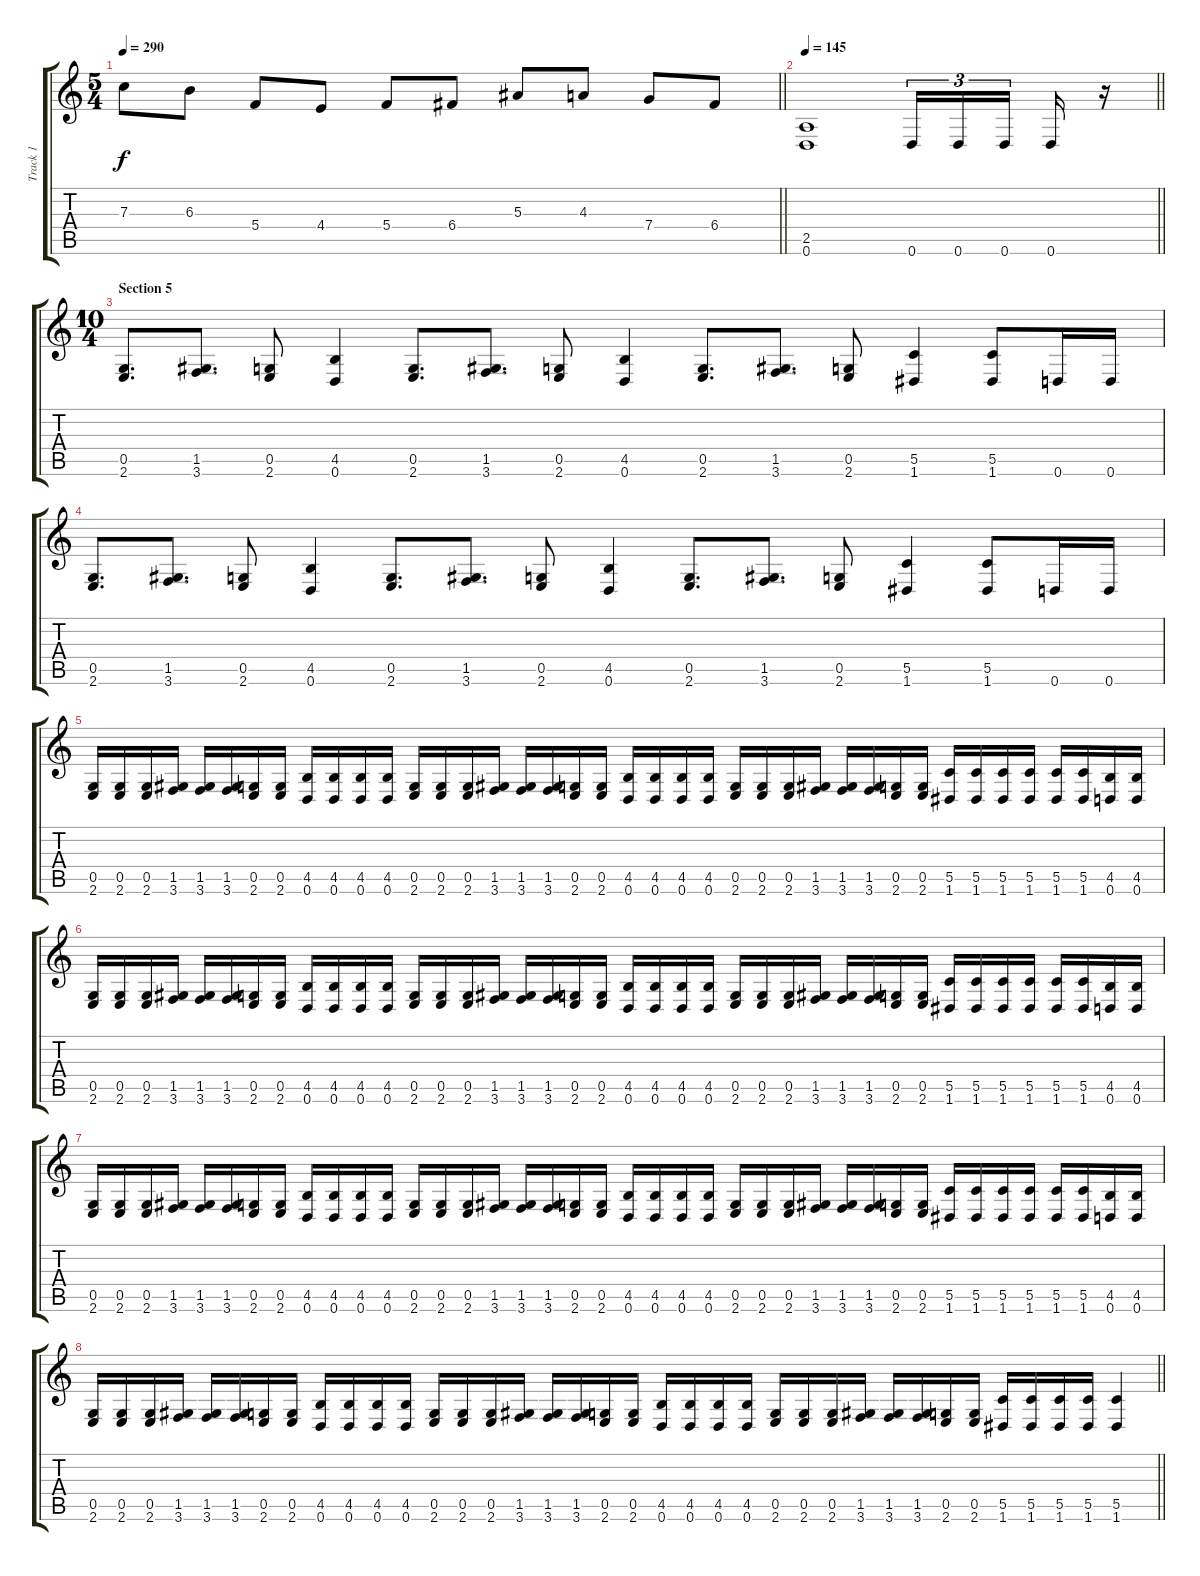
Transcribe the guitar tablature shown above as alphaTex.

\track ("Track 1" "Track 1") {instrument distortionguitar}
\staff {score tabs}
\tuning (D4 A3 F3 C3 G2 D2) {hide}
\ts (5 4)
\tempo 290
\clef g2
\barLineRight lightlight
\ks c
7.3.8{dy f} 6.3.8 5.4.8 4.4.8 5.4.8 6.4.8 5.3.8 4.3.8 7.4.8 6.4.8 |
\section ("" "")
\tempo 145
\barLineRight lightlight
(2.5 0.6).1 0.6.16{tu (3 2)} 0.6.16{tu (3 2)} 0.6.16{tu (3 2) beam splitsecondary} 0.6.16 r.16 |
\ts (10 4)
\section ("" "Section 5")
(0.5 2.6).8{d} (1.5 3.6).8{d} (0.5 2.6).8 (4.5 0.6).4 (0.5 2.6).8{d} (1.5 3.6).8{d} (0.5 2.6).8 (4.5 0.6).4 (0.5 2.6).8{d} (1.5 3.6).8{d} (0.5 2.6).8 (5.5 1.6).4 (5.5 1.6).8 0.6.16 0.6.16 |
(0.5 2.6).8{d} (1.5 3.6).8{d} (0.5 2.6).8 (4.5 0.6).4 (0.5 2.6).8{d} (1.5 3.6).8{d} (0.5 2.6).8 (4.5 0.6).4 (0.5 2.6).8{d} (1.5 3.6).8{d} (0.5 2.6).8 (5.5 1.6).4 (5.5 1.6).8 0.6.16 0.6.16 |
(0.5 2.6).16 (0.5 2.6).16 (0.5 2.6).16 (1.5 3.6).16 (1.5 3.6).16 (1.5 3.6).16 (0.5 2.6).16 (0.5 2.6).16 (4.5 0.6).16 (4.5 0.6).16 (4.5 0.6).16 (4.5 0.6).16 (0.5 2.6).16 (0.5 2.6).16 (0.5 2.6).16 (1.5 3.6).16 (1.5 3.6).16 (1.5 3.6).16 (0.5 2.6).16 (0.5 2.6).16 (4.5 0.6).16 (4.5 0.6).16 (4.5 0.6).16 (4.5 0.6).16 (0.5 2.6).16 (0.5 2.6).16 (0.5 2.6).16 (1.5 3.6).16 (1.5 3.6).16 (1.5 3.6).16 (0.5 2.6).16 (0.5 2.6).16 (5.5 1.6).16 (5.5 1.6).16 (5.5 1.6).16 (5.5 1.6).16 (5.5 1.6).16 (5.5 1.6).16 (4.5 0.6).16 (4.5 0.6).16 |
(0.5 2.6).16 (0.5 2.6).16 (0.5 2.6).16 (1.5 3.6).16 (1.5 3.6).16 (1.5 3.6).16 (0.5 2.6).16 (0.5 2.6).16 (4.5 0.6).16 (4.5 0.6).16 (4.5 0.6).16 (4.5 0.6).16 (0.5 2.6).16 (0.5 2.6).16 (0.5 2.6).16 (1.5 3.6).16 (1.5 3.6).16 (1.5 3.6).16 (0.5 2.6).16 (0.5 2.6).16 (4.5 0.6).16 (4.5 0.6).16 (4.5 0.6).16 (4.5 0.6).16 (0.5 2.6).16 (0.5 2.6).16 (0.5 2.6).16 (1.5 3.6).16 (1.5 3.6).16 (1.5 3.6).16 (0.5 2.6).16 (0.5 2.6).16 (5.5 1.6).16 (5.5 1.6).16 (5.5 1.6).16 (5.5 1.6).16 (5.5 1.6).16 (5.5 1.6).16 (4.5 0.6).16 (4.5 0.6).16 |
(0.5 2.6).16 (0.5 2.6).16 (0.5 2.6).16 (1.5 3.6).16 (1.5 3.6).16 (1.5 3.6).16 (0.5 2.6).16 (0.5 2.6).16 (4.5 0.6).16 (4.5 0.6).16 (4.5 0.6).16 (4.5 0.6).16 (0.5 2.6).16 (0.5 2.6).16 (0.5 2.6).16 (1.5 3.6).16 (1.5 3.6).16 (1.5 3.6).16 (0.5 2.6).16 (0.5 2.6).16 (4.5 0.6).16 (4.5 0.6).16 (4.5 0.6).16 (4.5 0.6).16 (0.5 2.6).16 (0.5 2.6).16 (0.5 2.6).16 (1.5 3.6).16 (1.5 3.6).16 (1.5 3.6).16 (0.5 2.6).16 (0.5 2.6).16 (5.5 1.6).16 (5.5 1.6).16 (5.5 1.6).16 (5.5 1.6).16 (5.5 1.6).16 (5.5 1.6).16 (4.5 0.6).16 (4.5 0.6).16 |
\barLineRight lightlight
(0.5 2.6).16 (0.5 2.6).16 (0.5 2.6).16 (1.5 3.6).16 (1.5 3.6).16 (1.5 3.6).16 (0.5 2.6).16 (0.5 2.6).16 (4.5 0.6).16 (4.5 0.6).16 (4.5 0.6).16 (4.5 0.6).16 (0.5 2.6).16 (0.5 2.6).16 (0.5 2.6).16 (1.5 3.6).16 (1.5 3.6).16 (1.5 3.6).16 (0.5 2.6).16 (0.5 2.6).16 (4.5 0.6).16 (4.5 0.6).16 (4.5 0.6).16 (4.5 0.6).16 (0.5 2.6).16 (0.5 2.6).16 (0.5 2.6).16 (1.5 3.6).16 (1.5 3.6).16 (1.5 3.6).16 (0.5 2.6).16 (0.5 2.6).16 (5.5 1.6).16 (5.5 1.6).16 (5.5 1.6).16 (5.5 1.6).16 (5.5 1.6).4
